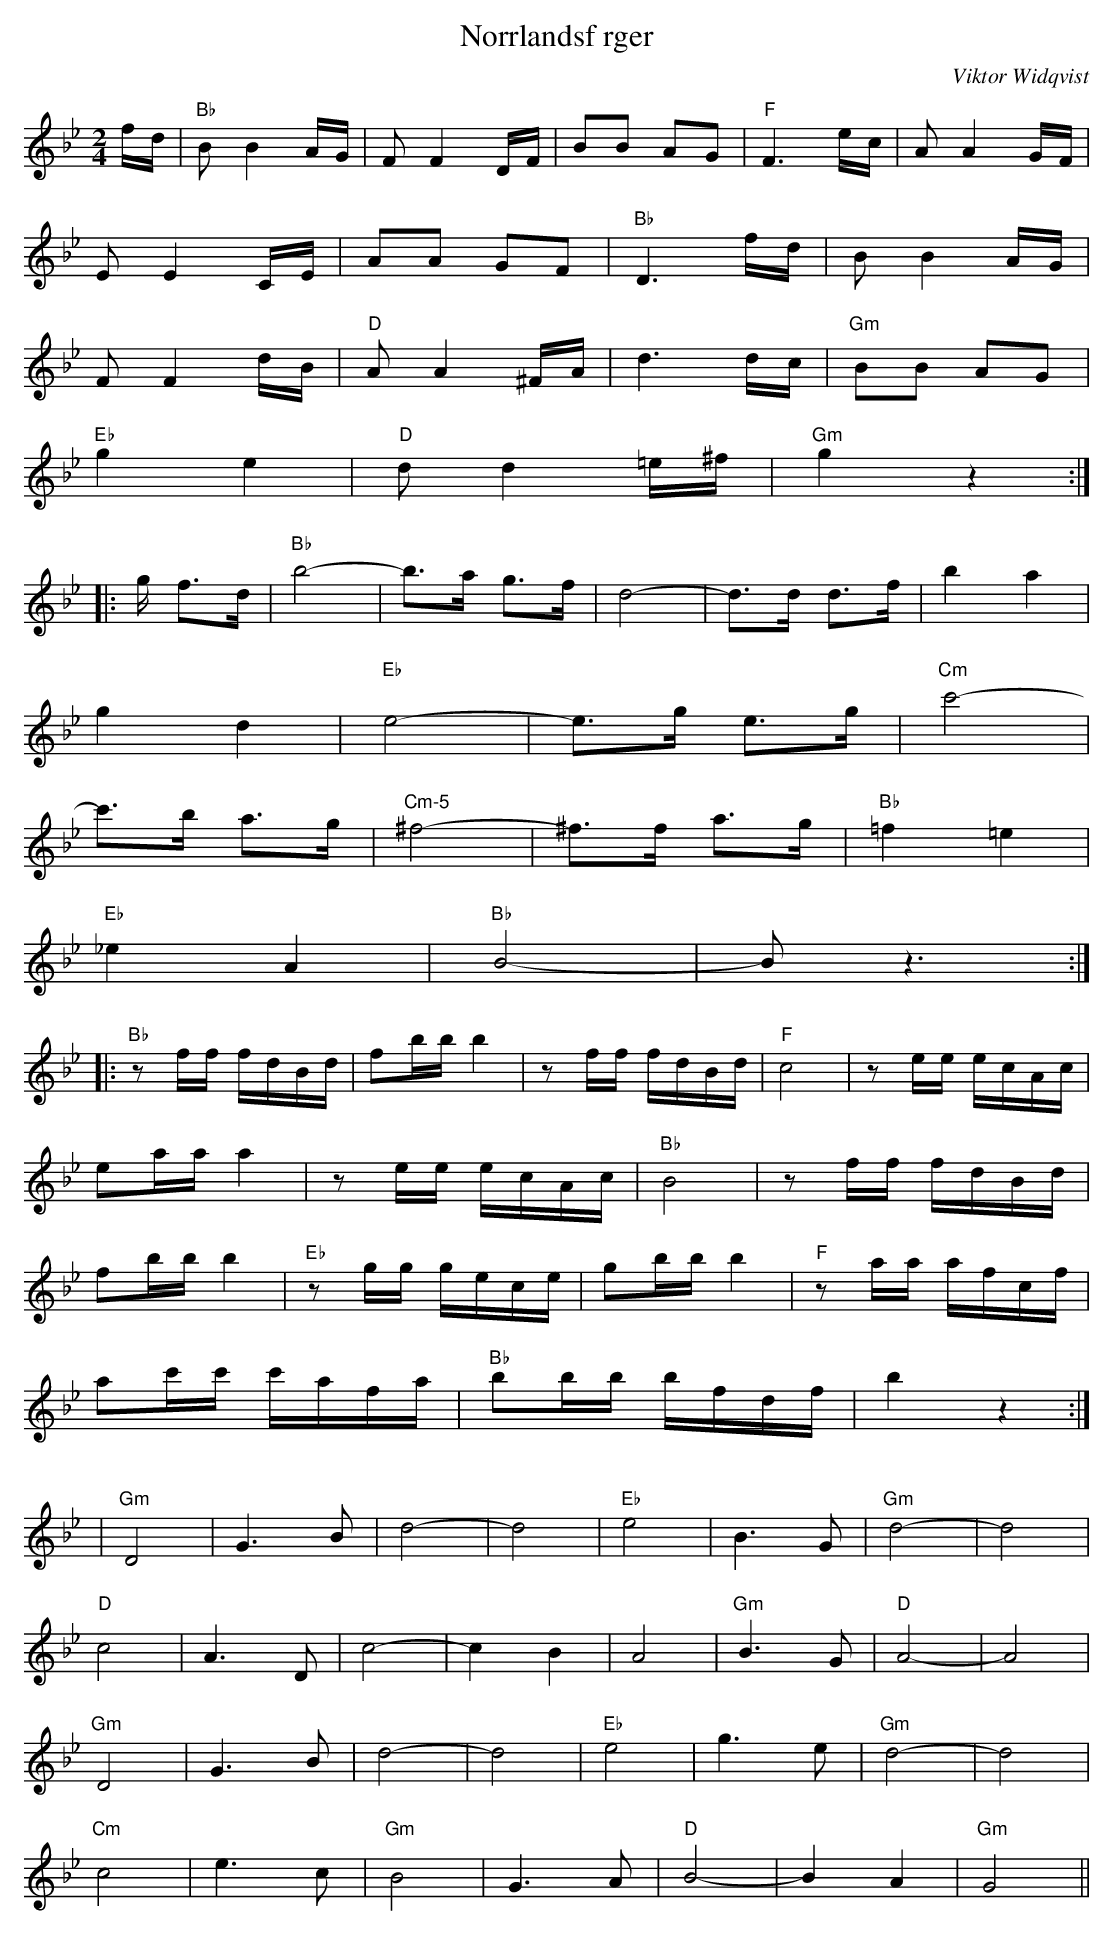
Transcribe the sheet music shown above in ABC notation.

X:1
T:Norrlandsf rger
M:2/4
C:Viktor Widqvist
L:1/8
K:Bb
f/d/ |"Bb" BB2A/G/ | FF2D/F/ | BB AG | "F"F3e/c/ | AA2G/F/ |
EE2C/E/ | AA GF |"Bb" D3f/d/ | BB2 A/G/ |
FF2d/B/ | "D"AA2^F/A/ | d3d/c/ | "Gm"BB AG |
"Eb"g2 e2 | "D"dd2=e/^f/ | "Gm"g2z2 :|
|:g/ f>d | "Bb"b4- |b3/a/ g>f | d4- |d3/d/ d>f | b2 a2 |
g2 d2 | "Eb"e4- |e3/g/ e>g |"Cm" c'4- |
c'3/b/ a>g | "Cm-5"^f4- |^f3/f/ a>g | "Bb"=f2 =e2 |
"Eb"_e2 A2 | "Bb"B4- | B z3 :|
|:"Bb"zf/2f/2 f/2d/2B/2d/2 | fb/2b/2 b2 |zf/2f/2 f/2d/2B/2d/2 | "F"c4 |ze/2e/2 e/2c/2A/2c/2 |
ea/2a/2 a2 |ze/2e/2 e/2c/2A/2c/2 | "Bb"B4 |zf/2f/2 f/2d/2B/2d/2 |
fb/2b/2 b2 |"Eb"zg/2g/2 g/2e/2c/2e/2 | gb/2b/2 b2 |"F"za/2a/2 a/2f/2c/2f/2 |
ac'/2c'/2 c'/2a/2f/2a/2 | "Bb"bb/2b/2 b/2f/2d/2f/2 | b2z2 :|
|"Gm"D4 | G2>B2 | d4- |d4| "Eb"e4 | B2>G2 | "Gm"d4- |d4|
"D"c4 | A2>D2 | c4- | c2 B2 | A4 | "Gm"B2>G2 | "D" A4- | A4|
"Gm"D4 | G2>B2 | d4- |d4| "Eb"e4 | g2>e2 | "Gm"d4- |d4|
"Cm"c4 | e2>c2 | "Gm"B4 | G2>A2 | "D"B4- | B2 A2 | "Gm"G4 ||
